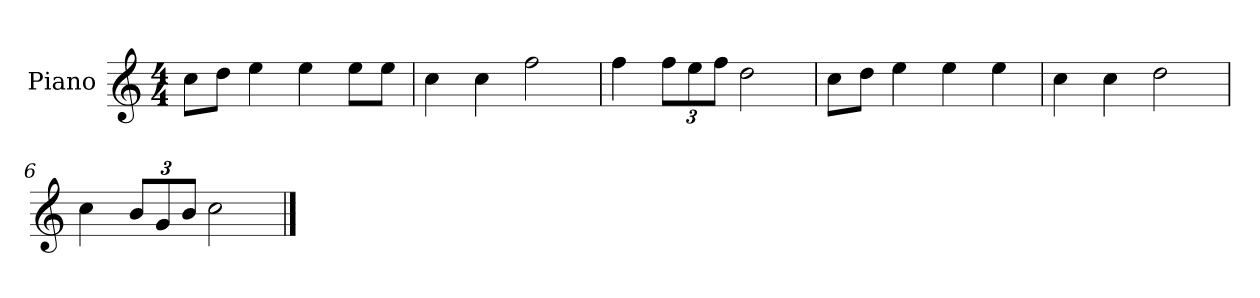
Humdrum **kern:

**kern
*part1
*staff1
*I"Piano
*I'P-no
*clefG2
*k[]
*M4/4
*MM90
=1
8cc\L
8dd\J
4ee\
4ee\
8ee\L
8ee\J
=2
4cc\
4cc\
2ff\
=3
4ff\
*Xbrackettup
12ff\L
12ee\
12ff\J
2dd\
=4
8cc\L
8dd\J
4ee\
4ee\
4ee\
=5
4cc\
4cc\
2dd\
=6
4cc\
12b/L
12g/
12b/J
2cc\
==
*-
